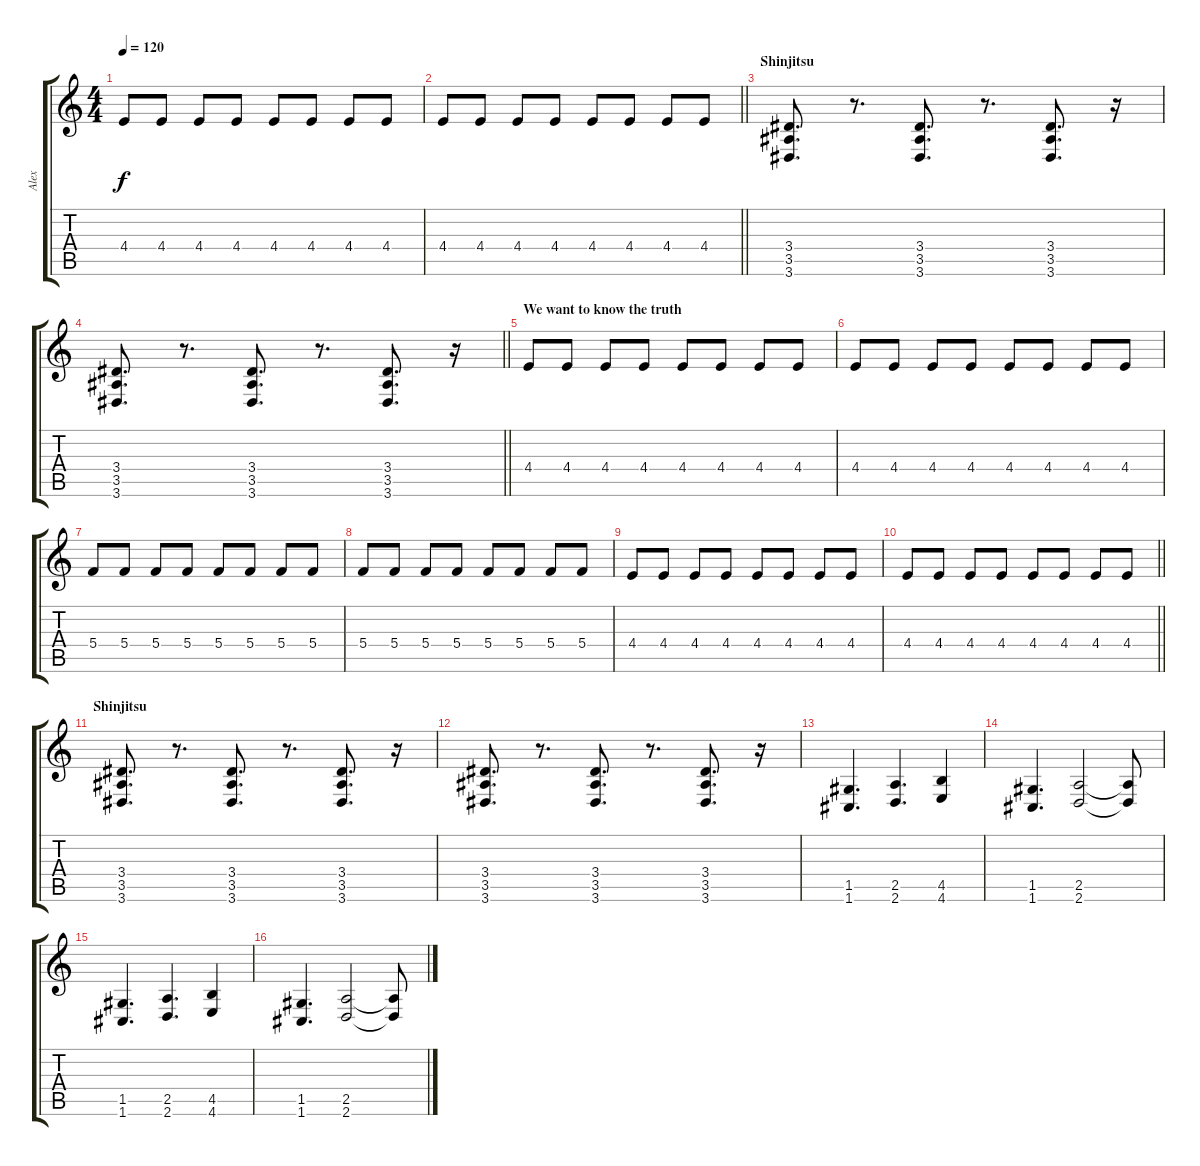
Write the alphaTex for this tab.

\track ("Alex" "Alex") {instrument distortionguitar}
\staff {score tabs}
\tuning (D4 A3 F3 C3 G2 C2) {hide}
\ts (4 4)
\tempo 120
\clef g2
\ks c
4.4.8{dy f} 4.4.8 4.4.8 4.4.8 4.4.8 4.4.8 4.4.8 4.4.8 |
\barLineRight lightlight
4.4.8 4.4.8 4.4.8 4.4.8 4.4.8 4.4.8 4.4.8 4.4.8 |
\section ("" "Shinjitsu")
(3.4 3.5 3.6).8{d} r.8{d} (3.4 3.5 3.6).8{d} r.8{d} (3.4 3.5 3.6).8{d} r.16 |
\barLineRight lightlight
(3.4 3.5 3.6).8{d} r.8{d} (3.4 3.5 3.6).8{d} r.8{d} (3.4 3.5 3.6).8{d} r.16 |
\section ("" "We want to know the truth")
4.4.8 4.4.8 4.4.8 4.4.8 4.4.8 4.4.8 4.4.8 4.4.8 |
4.4.8 4.4.8 4.4.8 4.4.8 4.4.8 4.4.8 4.4.8 4.4.8 |
5.4.8 5.4.8 5.4.8 5.4.8 5.4.8 5.4.8 5.4.8 5.4.8 |
5.4.8 5.4.8 5.4.8 5.4.8 5.4.8 5.4.8 5.4.8 5.4.8 |
4.4.8 4.4.8 4.4.8 4.4.8 4.4.8 4.4.8 4.4.8 4.4.8 |
\barLineRight lightlight
4.4.8 4.4.8 4.4.8 4.4.8 4.4.8 4.4.8 4.4.8 4.4.8 |
\section ("" "Shinjitsu")
(3.4 3.5 3.6).8{d} r.8{d} (3.4 3.5 3.6).8{d} r.8{d} (3.4 3.5 3.6).8{d} r.16 |
(3.4 3.5 3.6).8{d} r.8{d} (3.4 3.5 3.6).8{d} r.8{d} (3.4 3.5 3.6).8{d} r.16 |
(1.5 1.6).4{d} (2.5 2.6).4{d} (4.5 4.6).4 |
(1.5 1.6).4{d} (2.5 2.6).2 (2.5{t} 2.6{t}).8 |
(1.5 1.6).4{d} (2.5 2.6).4{d} (4.5 4.6).4 |
(1.5 1.6).4{d} (2.5 2.6).2 (2.5{t} 2.6{t}).8
